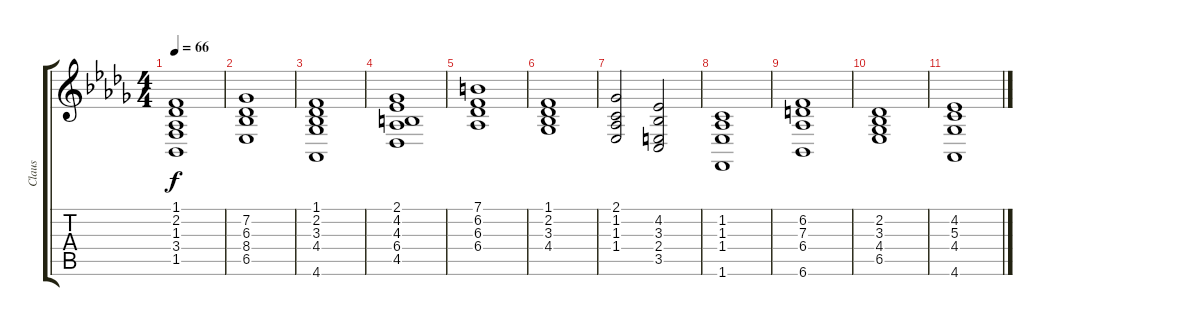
\track ("Claus" "Claus") {instrument stringensemble1}
\staff {score tabs}
\tuning (E4 B3 G3 D3 A2 E2) {hide}
\ts (4 4)
\tempo 66
\clef g2
\ks db
(1.1 2.2 1.3 3.4 1.5).1{dy f} |
(7.2 6.3 8.4 6.5).1 |
(1.1 2.2 3.3 4.4 4.6).1 |
(2.1 4.2 4.3 6.4 4.5).1 |
(7.1 6.2 6.3 6.4).1 |
(1.1 2.2 3.3 4.4).1 |
(2.1 1.2 1.3 1.4).2 (4.2 3.3 2.4 3.5).2 |
(1.2 1.3 1.4 1.6).1 |
(6.2 7.3 6.4 6.6).1 |
(2.2 3.3 4.4 6.5).1 |
(4.2 5.3 4.4 4.6).1
